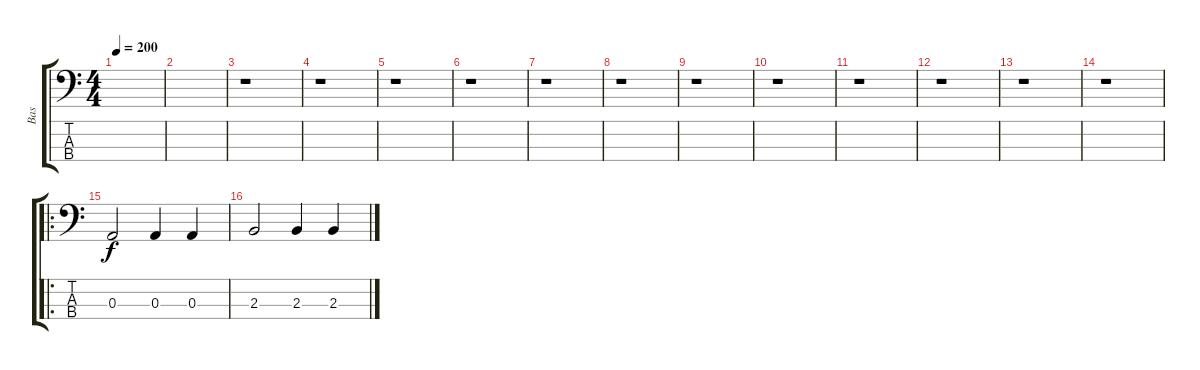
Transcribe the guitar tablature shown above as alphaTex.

\track ("Bas" "Bas") {instrument electricbassfinger}
\staff {score tabs}
\tuning (G2 D2 A1 E1) {hide}
\ts (4 4)
\tempo 200
\clef f4
\ks c
|
|
r.1 |
r.1 |
r.1 |
r.1 |
r.1 |
r.1 |
r.1 |
r.1 |
r.1 |
r.1 |
r.1 |
r.1 |
\ro
0.3.2 0.3.4 0.3.4 |
2.3.2 2.3.4 2.3.4
